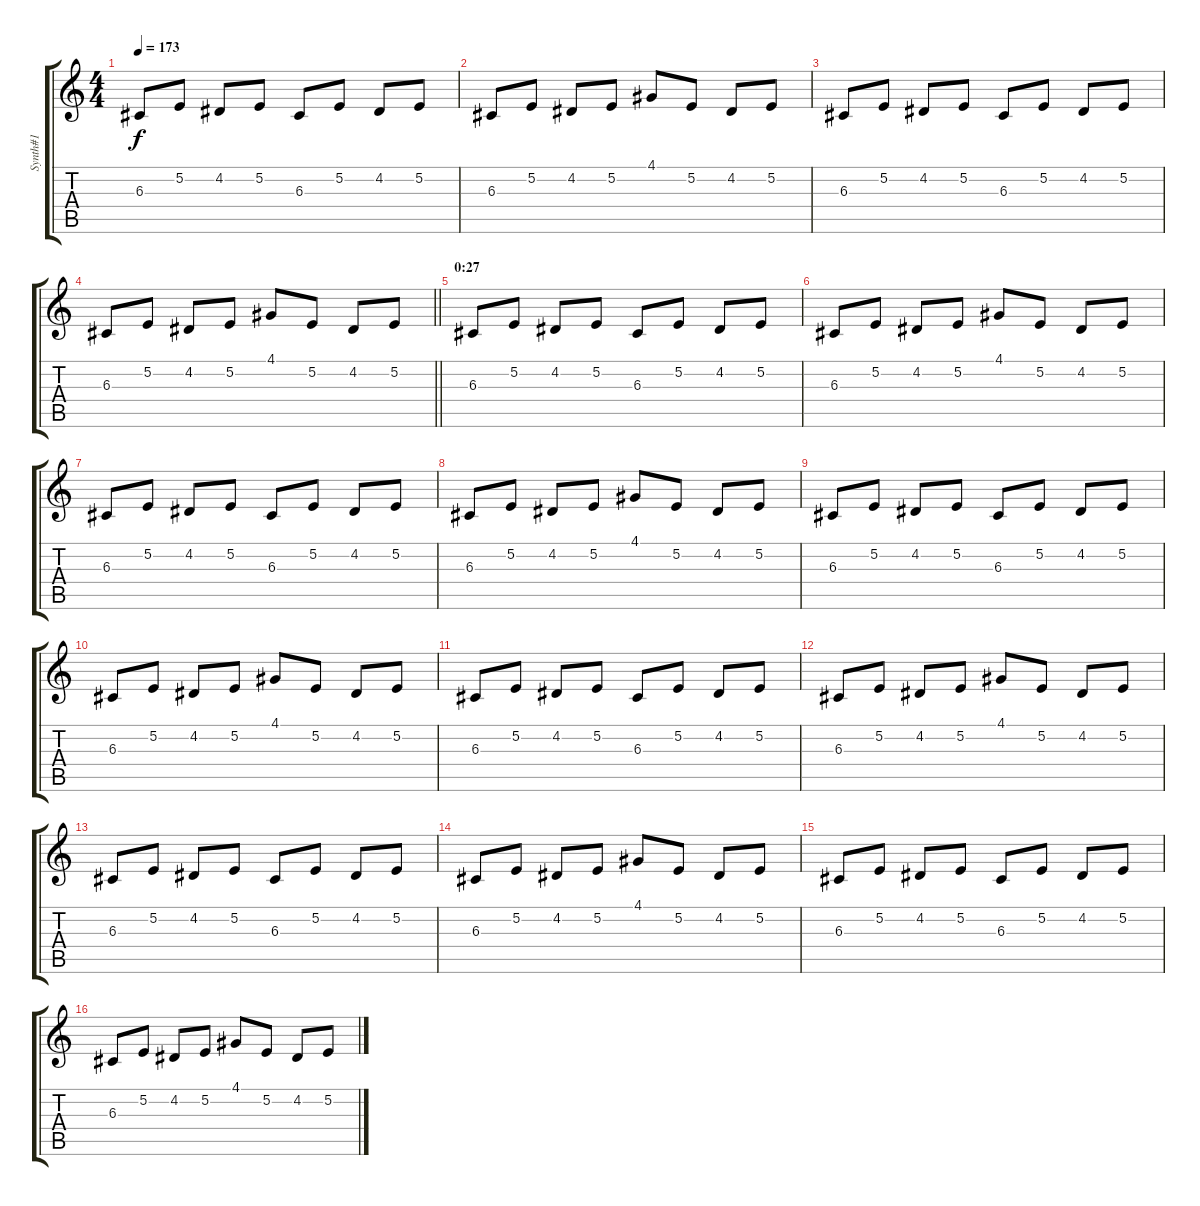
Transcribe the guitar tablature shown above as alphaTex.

\track ("Synth#1" "Synth#1") {instrument lead6voice}
\staff {score tabs}
\tuning (E4 B3 G3 D3 A2 E2) {hide}
\ts (4 4)
\tempo 173
\clef g2
\ks c
6.3.8{dy f} 5.2.8 4.2.8 5.2.8 6.3.8 5.2.8 4.2.8 5.2.8 |
6.3.8 5.2.8 4.2.8 5.2.8 4.1.8 5.2.8 4.2.8 5.2.8 |
6.3.8 5.2.8 4.2.8 5.2.8 6.3.8 5.2.8 4.2.8 5.2.8 |
\barLineRight lightlight
6.3.8 5.2.8 4.2.8 5.2.8 4.1.8 5.2.8 4.2.8 5.2.8 |
\section ("" "0:27")
6.3.8 5.2.8 4.2.8 5.2.8 6.3.8 5.2.8 4.2.8 5.2.8 |
6.3.8 5.2.8 4.2.8 5.2.8 4.1.8 5.2.8 4.2.8 5.2.8 |
6.3.8 5.2.8 4.2.8 5.2.8 6.3.8 5.2.8 4.2.8 5.2.8 |
6.3.8 5.2.8 4.2.8 5.2.8 4.1.8 5.2.8 4.2.8 5.2.8 |
6.3.8 5.2.8 4.2.8 5.2.8 6.3.8 5.2.8 4.2.8 5.2.8 |
6.3.8 5.2.8 4.2.8 5.2.8 4.1.8 5.2.8 4.2.8 5.2.8 |
6.3.8 5.2.8 4.2.8 5.2.8 6.3.8 5.2.8 4.2.8 5.2.8 |
6.3.8 5.2.8 4.2.8 5.2.8 4.1.8 5.2.8 4.2.8 5.2.8 |
6.3.8 5.2.8 4.2.8 5.2.8 6.3.8 5.2.8 4.2.8 5.2.8 |
6.3.8 5.2.8 4.2.8 5.2.8 4.1.8 5.2.8 4.2.8 5.2.8 |
6.3.8 5.2.8 4.2.8 5.2.8 6.3.8 5.2.8 4.2.8 5.2.8 |
6.3.8 5.2.8 4.2.8 5.2.8 4.1.8 5.2.8 4.2.8 5.2.8
